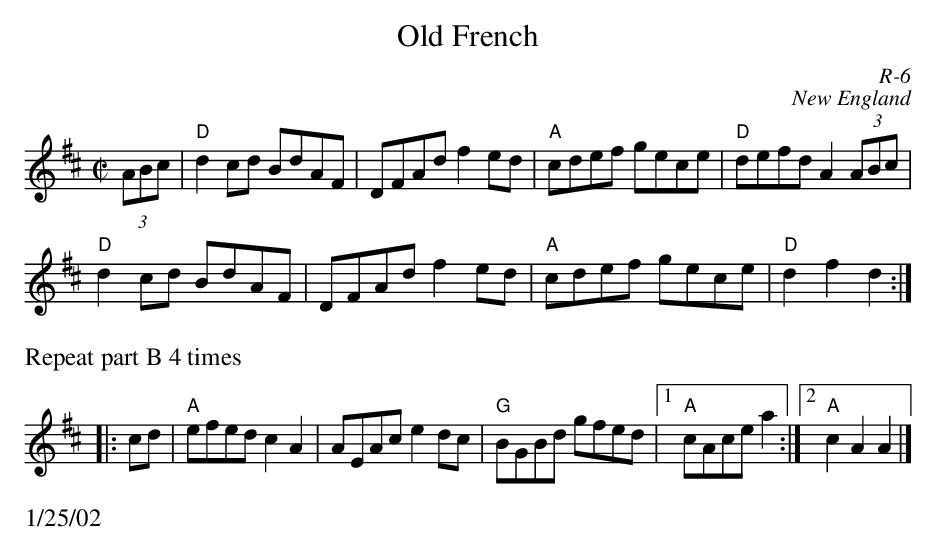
X:1
T: Old French
C: R-6
C: New England
M: C|
K: D
(3ABc| "D"d2cd BdAF | DFAd f2ed| "A"cdef gece| "D"defd A2 (3ABc|
       "D"d2cd BdAF | DFAd f2ed| "A"cdef gece| "D"d2f2 d2 :|
%%text Repeat part B 4 times
%%vskip 4 pt
|:\
cd| "A"efed c2A2| AEAc e2dc| "G"BGBd gfed |1 "A"cAce a2 :|2 "A"c2A2 A2 |]
